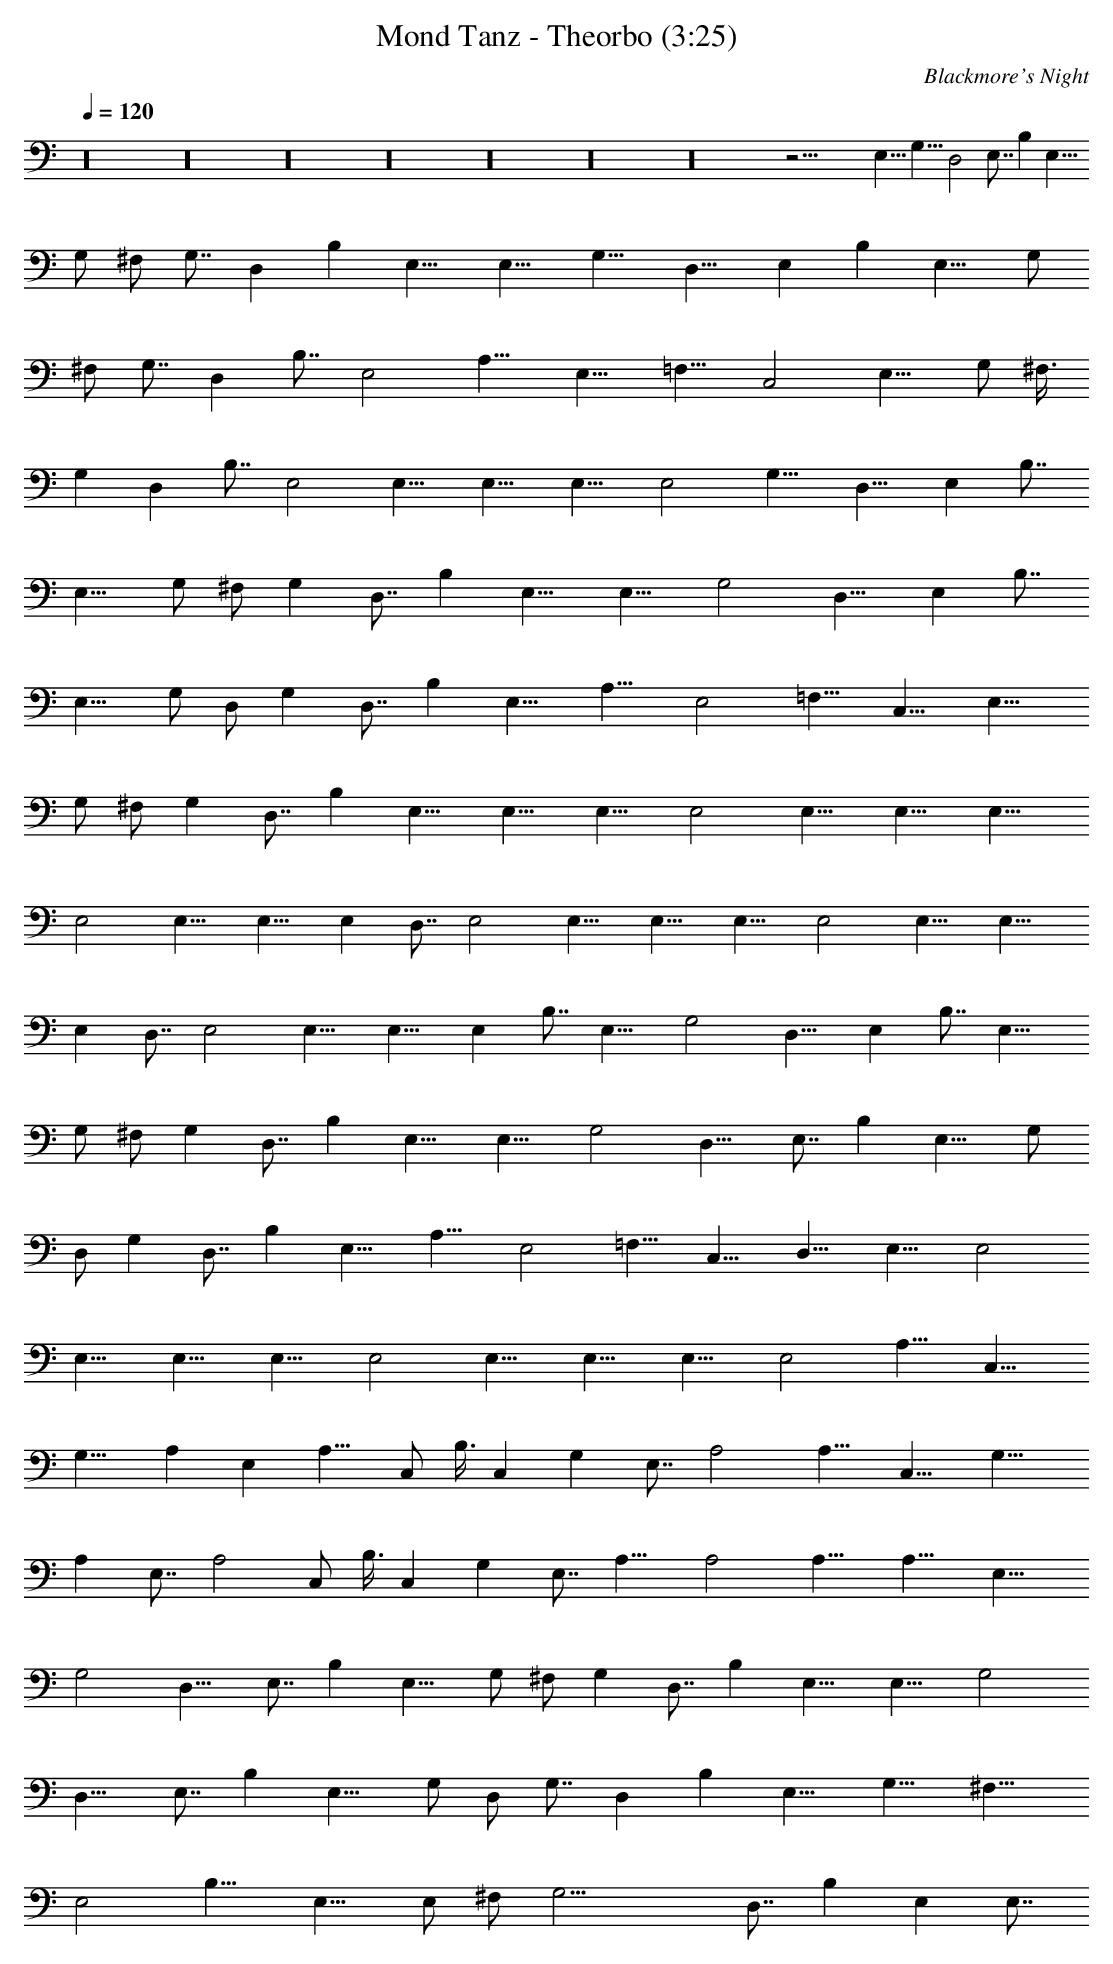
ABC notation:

X:1
T:Mond Tanz - Theorbo (3:25)
C:Blackmore's Night
L:1/4
Q:120
K:C
z16 z16 z16 z16 z16 z16 z16 z59/4 E,15/8 G,15/8 D,2 E,7/8 B, E,15/8
G,/2 ^F,/2 G,7/8 D, B, E,15/8 E,15/8 G,15/8 D,15/8 E, B, E,15/8 G,/2
^F,/2 G,7/8 D, B,7/8 E,2 A,15/8 E,15/8 =F,15/8 C,2 E,15/8 G,/2 ^F,3/8
G, D, B,7/8 E,2 E,15/8 E,15/8 E,15/8 E,2 G,15/8 D,15/8 E, B,7/8
E,15/8 G,/2 ^F,/2 G, D,7/8 B, E,15/8 E,15/8 G,2 D,15/8 E, B,7/8
E,15/8 G,/2 D,/2 G, D,7/8 B, E,15/8 A,15/8 E,2 =F,15/8 C,15/8 E,15/8
G,/2 ^F,/2 G, D,7/8 B, E,15/8 E,15/8 E,15/8 E,2 E,15/8 E,15/8 E,15/8
E,2 E,15/8 E,15/8 E, D,7/8 E,2 E,15/8 E,15/8 E,15/8 E,2 E,15/8 E,15/8
E, D,7/8 E,2 E,15/8 E,15/8 E, B,7/8 E,15/8 G,2 D,15/8 E, B,7/8 E,15/8
G,/2 ^F,/2 G, D,7/8 B, E,15/8 E,15/8 G,2 D,15/8 E,7/8 B, E,15/8 G,/2
D,/2 G, D,7/8 B, E,15/8 A,15/8 E,2 =F,15/8 C,15/8 D,15/8 E,15/8 E,2
E,15/8 E,15/8 E,15/8 E,2 E,15/8 E,15/8 E,15/8 E,2 A,15/8 C,15/8
G,15/8 A, E, A,15/8 C,/2 B,3/8 C, G, E,7/8 A,2 A,15/8 C,15/8 G,15/8
A, E,7/8 A,2 C,/2 B,3/8 C, G, E,7/8 A,15/8 A,2 A,15/8 A,15/8 E,15/8
G,2 D,15/8 E,7/8 B, E,15/8 G,/2 ^F,/2 G, D,7/8 B, E,15/8 E,15/8 G,2
D,15/8 E,7/8 B, E,15/8 G,/2 D,/2 G,7/8 D, B, E,15/8 G,15/8 ^F,15/8
E,2 B,15/8 E,15/8 E,/2 ^F,/2 G,19/4 D,7/8 B, E, E,7/8
